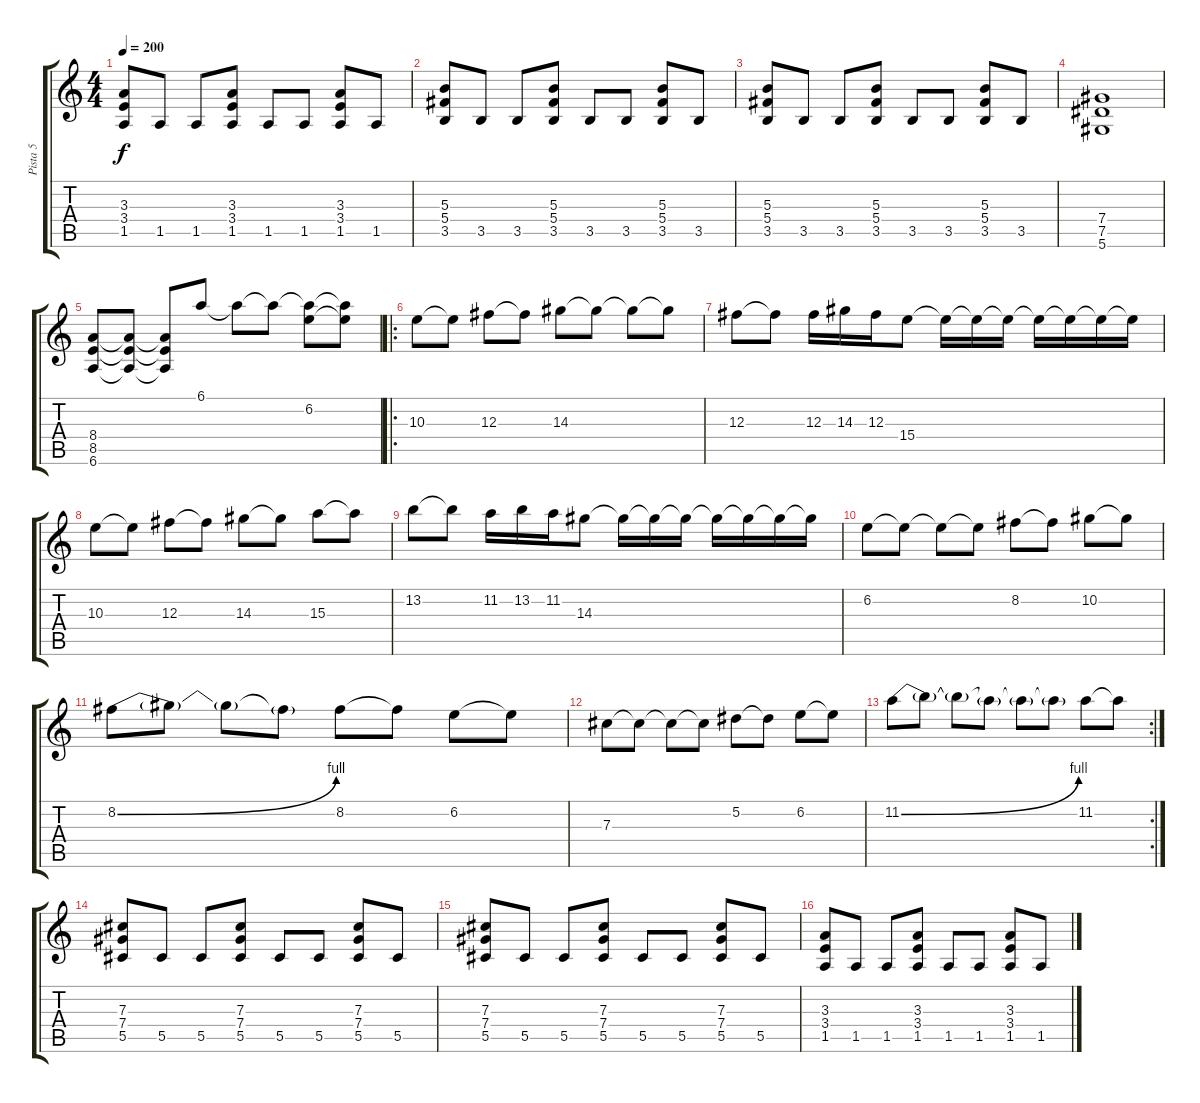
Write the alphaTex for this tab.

\track ("Pista 5" "Pista 5") {instrument distortionguitar}
\staff {score tabs}
\tuning (Eb4 Bb3 Gb3 Db3 Ab2 Eb2) {hide}
\ts (4 4)
\tempo 200
\clef g2
\ks c
(3.3 3.4 1.5).8{dy f} 1.5.8 1.5.8 (3.3 3.4 1.5).8 1.5.8 1.5.8 (3.3 3.4 1.5).8 1.5.8 |
(5.3 5.4 3.5).8 3.5.8 3.5.8 (5.3 5.4 3.5).8 3.5.8 3.5.8 (5.3 5.4 3.5).8 3.5.8 |
(5.3 5.4 3.5).8 3.5.8 3.5.8 (5.3 5.4 3.5).8 3.5.8 3.5.8 (5.3 5.4 3.5).8 3.5.8 |
(7.4 7.5 5.6).1 |
(8.4 8.5 6.6).8 (8.4{t} 8.5{t} 6.6{t}).8 (8.4{t} 8.5{t} 6.6{t}).8 6.1.8 6.1{t}.8 6.1{t}.8 (6.1{t} 6.2).8 (6.1{t} 6.2{t}).8 |
\ro
10.3.8 10.3{t}.8 12.3.8 12.3{t}.8 14.3.8 14.3{t}.8 14.3{t}.8 14.3{t}.8 |
12.3.8 12.3{t}.8 12.3.16 14.3.16 12.3.16 15.4.8 15.4{t}.16 15.4{t}.16 15.4{t}.16 15.4{t}.16 15.4{t}.16 15.4{t}.16 15.4{t}.16 |
10.3.8 10.3{t}.8 12.3.8 12.3{t}.8 14.3.8 14.3{t}.8 15.3.8 15.3{t}.8 |
13.2.8 13.2{t}.8 11.2.16 13.2.16 11.2.16 14.3.8 14.3{t}.16 14.3{t}.16 14.3{t}.16 14.3{t}.16 14.3{t}.16 14.3{t}.16 14.3{t}.16 |
6.2.8 6.2{t}.8 6.2{t}.8 6.2{t}.8 8.2.8 8.2{t}.8 10.2.8 10.2{t}.8 |
8.2{be (bend 0 0 60 4)}.8 8.2{t}.8 8.2{t}.8 8.2{t}.8 8.2.8 8.2{t}.8 6.2.8 6.2{t}.8 |
7.3.8 7.3{t}.8 7.3{t}.8 7.3{t}.8 5.2.8 5.2{t}.8 6.2.8 6.2{t}.8 |
\rc 2
11.2{be (bend 0 0 60 4)}.8 11.2{t}.8 11.2{t}.8 11.2{t}.8 11.2{t}.8 11.2{t}.8 11.2.8 11.2{t}.8 |
(7.3 7.4 5.5).8 5.5.8 5.5.8 (7.3 7.4 5.5).8 5.5.8 5.5.8 (7.3 7.4 5.5).8 5.5.8 |
(7.3 7.4 5.5).8 5.5.8 5.5.8 (7.3 7.4 5.5).8 5.5.8 5.5.8 (7.3 7.4 5.5).8 5.5.8 |
(3.3 3.4 1.5).8 1.5.8 1.5.8 (3.3 3.4 1.5).8 1.5.8 1.5.8 (3.3 3.4 1.5).8 1.5.8
